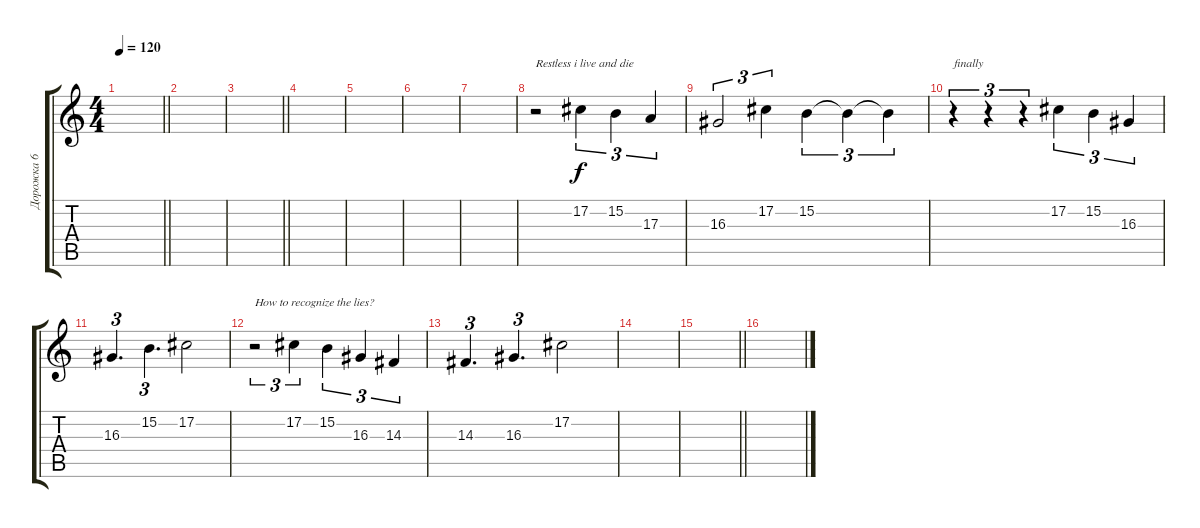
\track ("Дорожка 6" "Дорожка 6") {instrument choiraahs}
\staff {score tabs}
\tuning (Db4 Ab3 E3 B2 Gb2 B1) {hide}
\ts (4 4)
\tempo 120
\clef g2
\barLineRight lightlight
\ks c
|
|
\barLineRight lightlight
|
\section ("" " ")
|
|
|
|
r.2{txt "Restless i live and die"} 17.2.4{tu (3 2)} 15.2.4{tu (3 2)} 17.3.4{tu (3 2)} |
16.3.2{tu (3 2)} 17.2.4{tu (3 2)} 15.2.4{tu (3 2)} 15.2{t}.4{tu (3 2)} 15.2{t}.4{tu (3 2)} |
r.4{tu (3 2) txt "finally"} r.4{tu (3 2)} r.4{tu (3 2)} 17.2.4{tu (3 2)} 15.2.4{tu (3 2)} 16.3.4{tu (3 2)} |
16.3.4{d tu (3 2)} 15.2.4{d tu (3 2)} 17.2.2 |
r.2{tu (3 2) txt "How to recognize the lies?"} 17.2.4{tu (3 2)} 15.2.4{tu (3 2)} 16.3.4{tu (3 2)} 14.3.4{tu (3 2)} |
14.3.4{d tu (3 2)} 16.3.4{d tu (3 2)} 17.2.2 |
|
\barLineRight lightlight
|
\section ("" " ")
